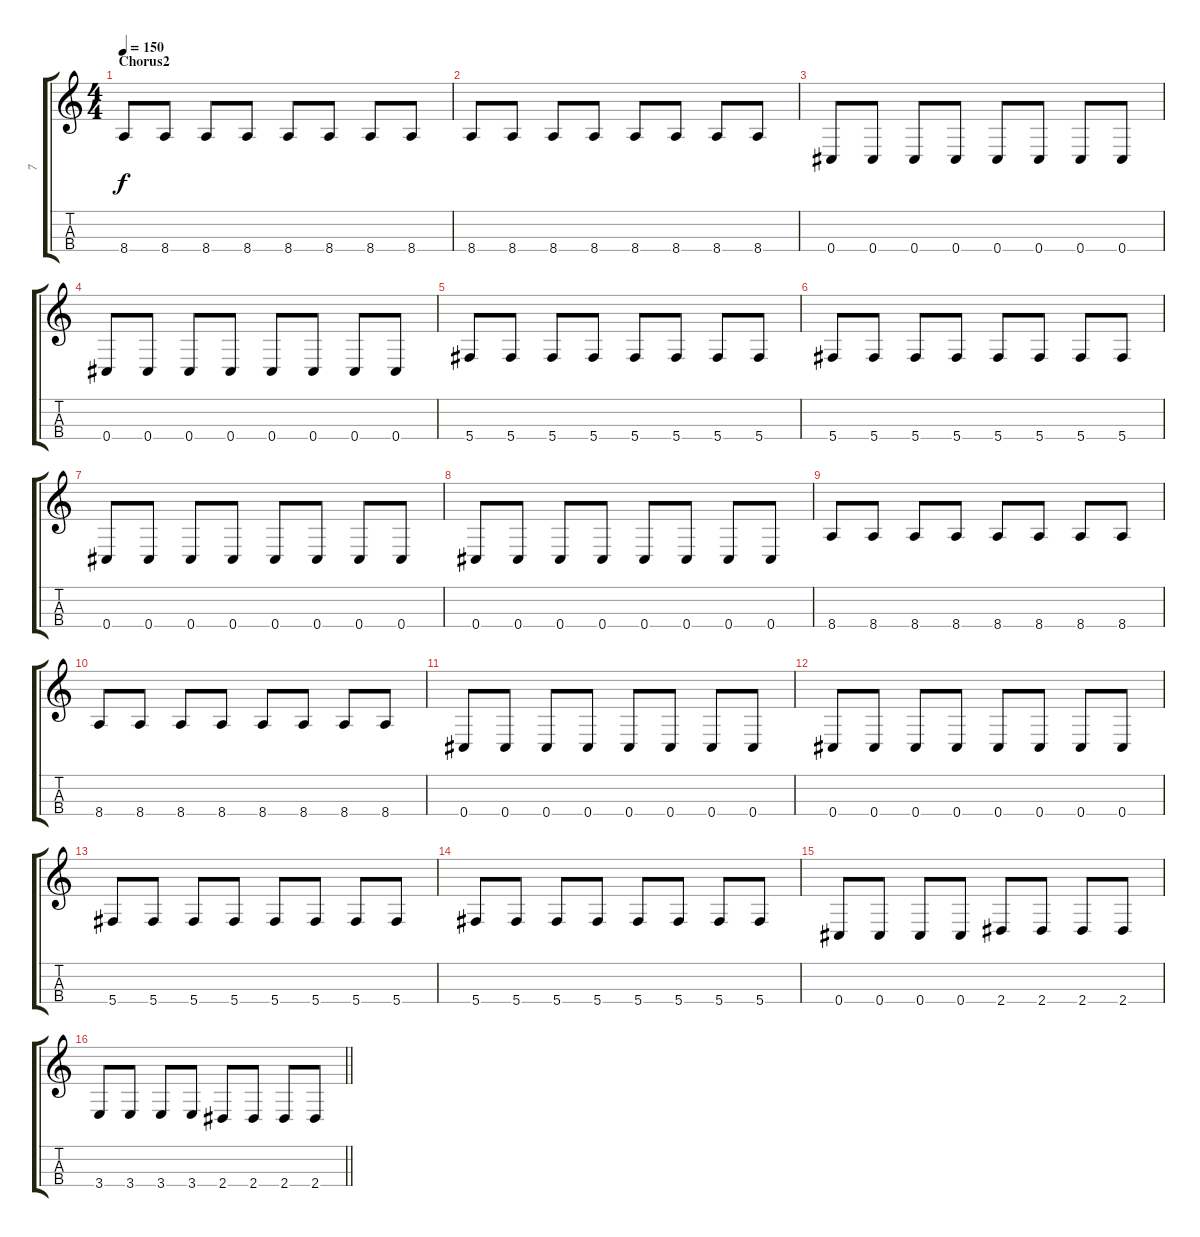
\track ("7" "7") {instrument electricbassfinger}
\staff {score tabs}
\tuning (Gb3 Db3 Ab2 Db2) {hide}
\ts (4 4)
\section ("" "Chorus2")
\tempo 150
\clef g2
\ks c
8.4.8{dy f} 8.4.8 8.4.8 8.4.8 8.4.8 8.4.8 8.4.8 8.4.8 |
8.4.8 8.4.8 8.4.8 8.4.8 8.4.8 8.4.8 8.4.8 8.4.8 |
0.4.8 0.4.8 0.4.8 0.4.8 0.4.8 0.4.8 0.4.8 0.4.8 |
0.4.8 0.4.8 0.4.8 0.4.8 0.4.8 0.4.8 0.4.8 0.4.8 |
5.4.8 5.4.8 5.4.8 5.4.8 5.4.8 5.4.8 5.4.8 5.4.8 |
5.4.8 5.4.8 5.4.8 5.4.8 5.4.8 5.4.8 5.4.8 5.4.8 |
0.4.8 0.4.8 0.4.8 0.4.8 0.4.8 0.4.8 0.4.8 0.4.8 |
0.4.8 0.4.8 0.4.8 0.4.8 0.4.8 0.4.8 0.4.8 0.4.8 |
8.4.8 8.4.8 8.4.8 8.4.8 8.4.8 8.4.8 8.4.8 8.4.8 |
8.4.8 8.4.8 8.4.8 8.4.8 8.4.8 8.4.8 8.4.8 8.4.8 |
0.4.8 0.4.8 0.4.8 0.4.8 0.4.8 0.4.8 0.4.8 0.4.8 |
0.4.8 0.4.8 0.4.8 0.4.8 0.4.8 0.4.8 0.4.8 0.4.8 |
5.4.8 5.4.8 5.4.8 5.4.8 5.4.8 5.4.8 5.4.8 5.4.8 |
5.4.8 5.4.8 5.4.8 5.4.8 5.4.8 5.4.8 5.4.8 5.4.8 |
0.4.8 0.4.8 0.4.8 0.4.8 2.4.8 2.4.8 2.4.8 2.4.8 |
\barLineRight lightlight
3.4.8 3.4.8 3.4.8 3.4.8 2.4.8 2.4.8 2.4.8 2.4.8
